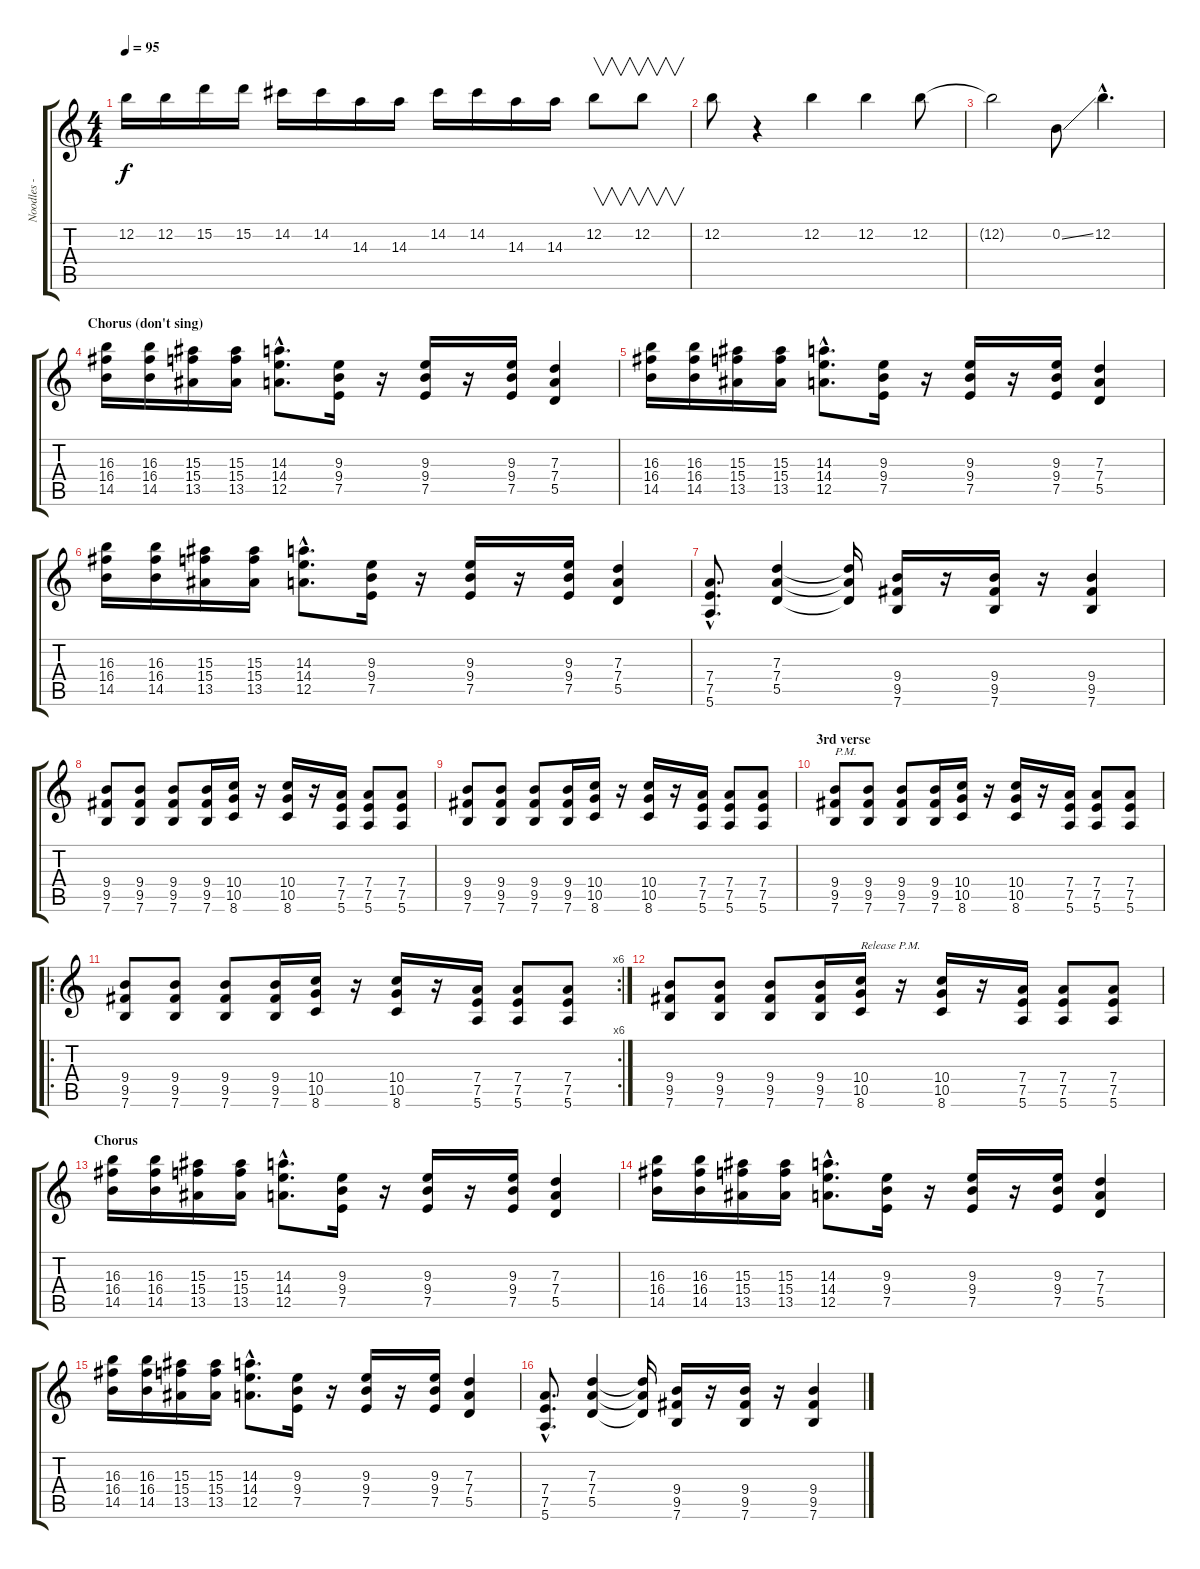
\track ("Noodles - Guitar" "Noodles - ") {instrument distortionguitar}
\staff {score tabs}
\tuning (E4 B3 G3 D3 A2 E2) {hide}
\ts (4 4)
\tempo 95
\clef g2
\ks c
12.2.16{dy f} 12.2.16 15.2.16 15.2.16 14.2.16 14.2.16 14.3.16 14.3.16 14.2.16 14.2.16 14.3.16 14.3.16 12.2.8{v} 12.2.8{v} |
12.2.8 r.4 12.2.4 12.2.4 12.2.8 |
12.2{t}.2 0.2{ss}.8 12.2{hac}.4{d} |
\section ("" "Chorus (don't sing)")
(16.3 16.4 14.5).16{volume 11} (16.3 16.4 14.5).16 (15.3 15.4 13.5).16 (15.3 15.4 13.5).16 (14.3{hac} 14.4{hac} 12.5{hac}).8{d} (9.3 9.4 7.5).16 r.16 (9.3 9.4 7.5).16 r.16 (9.3 9.4 7.5).16 (7.3 7.4 5.5).4 |
(16.3 16.4 14.5).16 (16.3 16.4 14.5).16 (15.3 15.4 13.5).16 (15.3 15.4 13.5).16 (14.3{hac} 14.4{hac} 12.5{hac}).8{d} (9.3 9.4 7.5).16 r.16 (9.3 9.4 7.5).16 r.16 (9.3 9.4 7.5).16 (7.3 7.4 5.5).4 |
(16.3 16.4 14.5).16 (16.3 16.4 14.5).16 (15.3 15.4 13.5).16 (15.3 15.4 13.5).16 (14.3{hac} 14.4{hac} 12.5{hac}).8{d} (9.3 9.4 7.5).16 r.16 (9.3 9.4 7.5).16 r.16 (9.3 9.4 7.5).16 (7.3 7.4 5.5).4 |
(7.4{hac} 7.5{hac} 5.6{hac}).8{d} (7.3 7.4 5.5).4 (7.3{t} 7.4{t} 5.5{t}).16 (9.4 9.5 7.6).16 r.16 (9.4 9.5 7.6).16 r.16 (9.4 9.5 7.6).4 |
(9.4 9.5 7.6).8 (9.4 9.5 7.6).8 (9.4 9.5 7.6).8 (9.4 9.5 7.6).16 (10.4 10.5 8.6).16 r.16 (10.4 10.5 8.6).16 r.16 (7.4 7.5 5.6).16 (7.4 7.5 5.6).8 (7.4 7.5 5.6).8 |
(9.4 9.5 7.6).8 (9.4 9.5 7.6).8 (9.4 9.5 7.6).8 (9.4 9.5 7.6).16 (10.4 10.5 8.6).16 r.16 (10.4 10.5 8.6).16 r.16 (7.4 7.5 5.6).16 (7.4 7.5 5.6).8 (7.4 7.5 5.6).8 |
\section ("" "3rd verse")
(9.4 9.5 7.6).8{txt "P.M." instrument electricguitarmuted} (9.4 9.5 7.6).8 (9.4 9.5 7.6).8 (9.4 9.5 7.6).16 (10.4 10.5 8.6).16 r.16 (10.4 10.5 8.6).16 r.16 (7.4 7.5 5.6).16 (7.4 7.5 5.6).8 (7.4 7.5 5.6).8 |
\ro
\rc 6
(9.4 9.5 7.6).8 (9.4 9.5 7.6).8 (9.4 9.5 7.6).8 (9.4 9.5 7.6).16 (10.4 10.5 8.6).16 r.16 (10.4 10.5 8.6).16 r.16 (7.4 7.5 5.6).16 (7.4 7.5 5.6).8 (7.4 7.5 5.6).8 |
(9.4 9.5 7.6).8 (9.4 9.5 7.6).8 (9.4 9.5 7.6).8 (9.4 9.5 7.6).16 (10.4 10.5 8.6).16{txt "Release P.M." instrument distortionguitar} r.16 (10.4 10.5 8.6).16 r.16 (7.4 7.5 5.6).16 (7.4 7.5 5.6).8 (7.4 7.5 5.6).8 |
\section ("" "Chorus")
(16.3 16.4 14.5).16 (16.3 16.4 14.5).16 (15.3 15.4 13.5).16 (15.3 15.4 13.5).16 (14.3{hac} 14.4{hac} 12.5{hac}).8{d} (9.3 9.4 7.5).16 r.16 (9.3 9.4 7.5).16 r.16 (9.3 9.4 7.5).16 (7.3 7.4 5.5).4 |
(16.3 16.4 14.5).16 (16.3 16.4 14.5).16 (15.3 15.4 13.5).16 (15.3 15.4 13.5).16 (14.3{hac} 14.4{hac} 12.5{hac}).8{d} (9.3 9.4 7.5).16 r.16 (9.3 9.4 7.5).16 r.16 (9.3 9.4 7.5).16 (7.3 7.4 5.5).4 |
(16.3 16.4 14.5).16 (16.3 16.4 14.5).16 (15.3 15.4 13.5).16 (15.3 15.4 13.5).16 (14.3{hac} 14.4{hac} 12.5{hac}).8{d} (9.3 9.4 7.5).16 r.16 (9.3 9.4 7.5).16 r.16 (9.3 9.4 7.5).16 (7.3 7.4 5.5).4 |
(7.4{hac} 7.5{hac} 5.6{hac}).8{d} (7.3 7.4 5.5).4 (7.3{t} 7.4{t} 5.5{t}).16 (9.4 9.5 7.6).16 r.16 (9.4 9.5 7.6).16 r.16 (9.4 9.5 7.6).4
